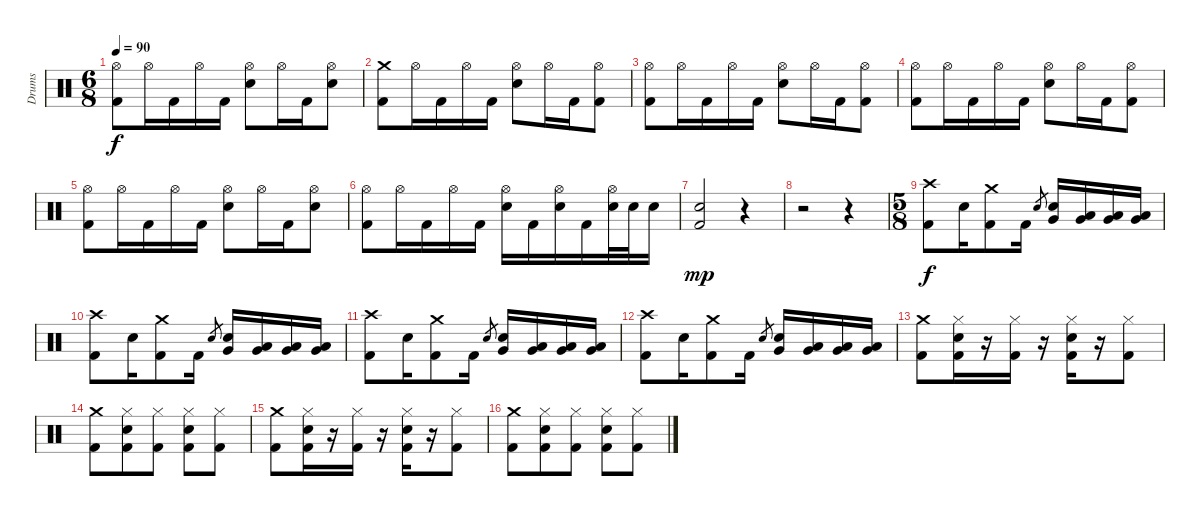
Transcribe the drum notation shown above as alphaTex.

\track ("Drums" "Drums") {instrument percussion}
\staff {score}
\articulation defaults
\ts (6 8)
\tempo 90
\clef neutral
\ks c
("Hi-Hat (open)" "Kick (hit) 2").8{dy f} "Hi-Hat (open)".16 "Kick (hit) 2".16 "Hi-Hat (open)".16 "Kick (hit) 2".16 ("Hi-Hat (open)" "Electric Snare (hit)").8 "Hi-Hat (open)".16 "Kick (hit) 2".16 ("Hi-Hat (open)" "Electric Snare (hit)").8 |
("Crash medium (hit)" "Kick (hit) 2").8 "Hi-Hat (open)".16 "Kick (hit) 2".16 "Hi-Hat (open)".16 "Kick (hit) 2".16 ("Hi-Hat (open)" "Electric Snare (hit)").8 "Hi-Hat (open)".16 "Kick (hit) 2".16 ("Hi-Hat (open)" "Kick (hit) 2").8 |
("Hi-Hat (open)" "Kick (hit) 2").8 "Hi-Hat (open)".16 "Kick (hit) 2".16 "Hi-Hat (open)".16 "Kick (hit) 2".16 ("Hi-Hat (open)" "Electric Snare (hit)").8 "Hi-Hat (open)".16 "Kick (hit) 2".16 ("Hi-Hat (open)" "Kick (hit) 2").8 |
("Hi-Hat (open)" "Kick (hit) 2").8 "Hi-Hat (open)".16 "Kick (hit) 2".16 "Hi-Hat (open)".16 "Kick (hit) 2".16 ("Hi-Hat (open)" "Electric Snare (hit)").8 "Hi-Hat (open)".16 "Kick (hit) 2".16 ("Hi-Hat (open)" "Kick (hit) 2").8 |
("Hi-Hat (open)" "Kick (hit) 2").8 "Hi-Hat (open)".16 "Kick (hit) 2".16 "Hi-Hat (open)".16 "Kick (hit) 2".16 ("Hi-Hat (open)" "Electric Snare (hit)").8 "Hi-Hat (open)".16 "Kick (hit) 2".16 ("Hi-Hat (open)" "Electric Snare (hit)").8 |
("Hi-Hat (open)" "Kick (hit) 2").8 "Hi-Hat (open)".16 "Kick (hit) 2".16 "Hi-Hat (open)".16 "Kick (hit) 2".16 ("Hi-Hat (open)" "Electric Snare (hit)").16 "Kick (hit) 2".16 ("Hi-Hat (open)" "Electric Snare (hit)").16 "Kick (hit) 2".16 ("Hi-Hat (open)" "Electric Snare (hit)").32 "Electric Snare (hit)".32 "Electric Snare (hit)".16 |
("Electric Snare (hit)" "Kick (hit) 2").2{dy mp} r.4 |
r.2 r.4 |
\ts (5 8)
("Crash high (hit)" "Kick (hit) 2").8{dy f} "Electric Snare (hit)".16 ("Crash medium (hit)" "Kick (hit) 2").8 "Kick (hit) 2".16 "Electric Snare (hit)".8{gr} ("Very Low Tom (hit)" "Electric Snare (hit)").16 ("Low Tom (hit)" "Very Low Tom (hit)").16 ("Very Low Tom (hit)" "Low Floor Tom (hit)").16 ("Very Low Tom (hit)" "Low Floor Tom (hit)").16 |
("Crash high (hit)" "Kick (hit) 2").8 "Electric Snare (hit)".16 ("Crash medium (hit)" "Kick (hit) 2").8 "Kick (hit) 2".16 "Electric Snare (hit)".8{gr} ("Very Low Tom (hit)" "Electric Snare (hit)").16 ("Low Tom (hit)" "Very Low Tom (hit)").16 ("Very Low Tom (hit)" "Low Floor Tom (hit)").16 ("Very Low Tom (hit)" "Low Floor Tom (hit)").16 |
("Crash high (hit)" "Kick (hit) 2").8 "Electric Snare (hit)".16 ("Crash medium (hit)" "Kick (hit) 2").8 "Kick (hit) 2".16 "Electric Snare (hit)".8{gr} ("Very Low Tom (hit)" "Electric Snare (hit)").16 ("Low Tom (hit)" "Very Low Tom (hit)").16 ("Very Low Tom (hit)" "Low Floor Tom (hit)").16 ("Very Low Tom (hit)" "Low Floor Tom (hit)").16 |
("Crash high (hit)" "Kick (hit) 2").8 "Electric Snare (hit)".16 ("Crash medium (hit)" "Kick (hit) 2").8 "Kick (hit) 2".16 "Electric Snare (hit)".8{gr} ("Very Low Tom (hit)" "Electric Snare (hit)").16 ("Low Tom (hit)" "Very Low Tom (hit)").16 ("Very Low Tom (hit)" "Low Floor Tom (hit)").16 ("Very Low Tom (hit)" "Low Floor Tom (hit)").16 |
("Crash medium (hit)" "Kick (hit) 2").8 ("Hi-Hat (closed)" "Electric Snare (hit)" "Kick (hit) 2").16 r.16 ("Hi-Hat (closed)" "Kick (hit) 2").16 r.16 ("Hi-Hat (closed)" "Electric Snare (hit)" "Kick (hit) 2").16 r.16 ("Hi-Hat (closed)" "Kick (hit) 2").8 |
("Crash medium (hit)" "Kick (hit) 2").8 ("Hi-Hat (closed)" "Electric Snare (hit)" "Kick (hit) 2").8 ("Hi-Hat (closed)" "Kick (hit) 2").8 ("Hi-Hat (closed)" "Electric Snare (hit)" "Kick (hit) 2").8 ("Hi-Hat (closed)" "Kick (hit) 2").8 |
("Crash medium (hit)" "Kick (hit) 2").8 ("Hi-Hat (closed)" "Electric Snare (hit)" "Kick (hit) 2").16 r.16 ("Hi-Hat (closed)" "Kick (hit) 2").16 r.16 ("Hi-Hat (closed)" "Electric Snare (hit)" "Kick (hit) 2").16 r.16 ("Hi-Hat (closed)" "Kick (hit) 2").8 |
("Crash medium (hit)" "Kick (hit) 2").8 ("Hi-Hat (closed)" "Electric Snare (hit)" "Kick (hit) 2").8 ("Hi-Hat (closed)" "Kick (hit) 2").8 ("Hi-Hat (closed)" "Electric Snare (hit)" "Kick (hit) 2").8 ("Hi-Hat (closed)" "Kick (hit) 2").8
